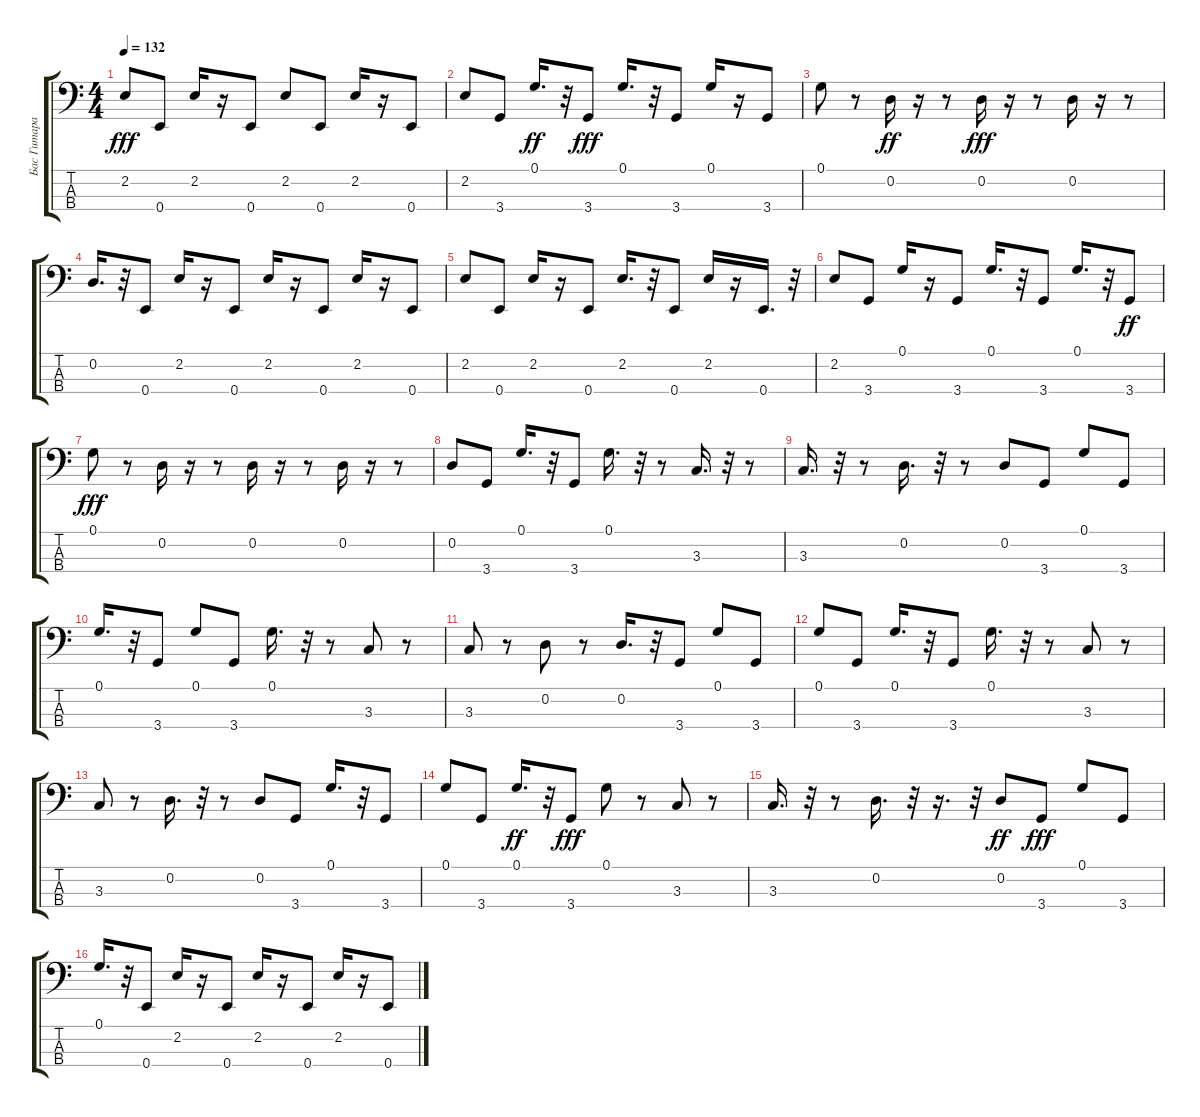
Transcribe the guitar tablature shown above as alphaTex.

\track ("Бас Гитара" "Бас Гитара") {instrument slapbass1}
\staff {score tabs}
\tuning (G2 D2 A1 E1) {hide}
\ts (4 4)
\tempo 132
\clef f4
\ks c
2.2.8{dy fff} 0.4.8 2.2.16 r.16 0.4.8 2.2.8 0.4.8 2.2.16 r.16 0.4.8 |
2.2.8 3.4.8 0.1.16{d dy ff} r.32 3.4.8{dy fff} 0.1.16{d} r.32 3.4.8 0.1.16 r.16 3.4.8 |
0.1.8 r.8 0.2.16{dy ff} r.16 r.8 0.2.16{dy fff} r.16 r.8 0.2.16 r.16 r.8 |
0.2.16{d} r.32 0.4.8 2.2.16 r.16 0.4.8 2.2.16 r.16 0.4.8 2.2.16 r.16 0.4.8 |
2.2.8 0.4.8 2.2.16 r.16 0.4.8 2.2.16{d} r.32 0.4.8 2.2.16 r.16 0.4.16{d} r.32 |
2.2.8 3.4.8 0.1.16 r.16 3.4.8 0.1.16{d} r.32 3.4.8 0.1.16{d} r.32 3.4.8{dy ff} |
0.1.8{dy fff} r.8 0.2.16 r.16 r.8 0.2.16 r.16 r.8 0.2.16 r.16 r.8 |
0.2.8 3.4.8 0.1.16{d} r.32 3.4.8 0.1.16{d} r.32 r.8 3.3.16{d} r.32 r.8 |
3.3.16{d} r.32 r.8 0.2.16{d} r.32 r.8 0.2.8 3.4.8 0.1.8 3.4.8 |
0.1.16{d} r.32 3.4.8 0.1.8 3.4.8 0.1.16{d} r.32 r.8 3.3.8 r.8 |
3.3.8 r.8 0.2.8 r.8 0.2.16{d} r.32 3.4.8 0.1.8 3.4.8 |
0.1.8 3.4.8 0.1.16{d} r.32 3.4.8 0.1.16{d} r.32 r.8 3.3.8 r.8 |
3.3.8 r.8 0.2.16{d} r.32 r.8 0.2.8 3.4.8 0.1.16{d} r.32 3.4.8 |
0.1.8 3.4.8 0.1.16{d dy ff} r.32 3.4.8{dy fff} 0.1.8 r.8 3.3.8 r.8 |
3.3.16{d} r.32 r.8 0.2.16{d} r.32 r.16{d} r.32 0.2.8{dy ff} 3.4.8{dy fff} 0.1.8 3.4.8 |
0.1.16{d} r.32 0.4.8 2.2.16 r.16 0.4.8 2.2.16 r.16 0.4.8 2.2.16 r.16 0.4.8
